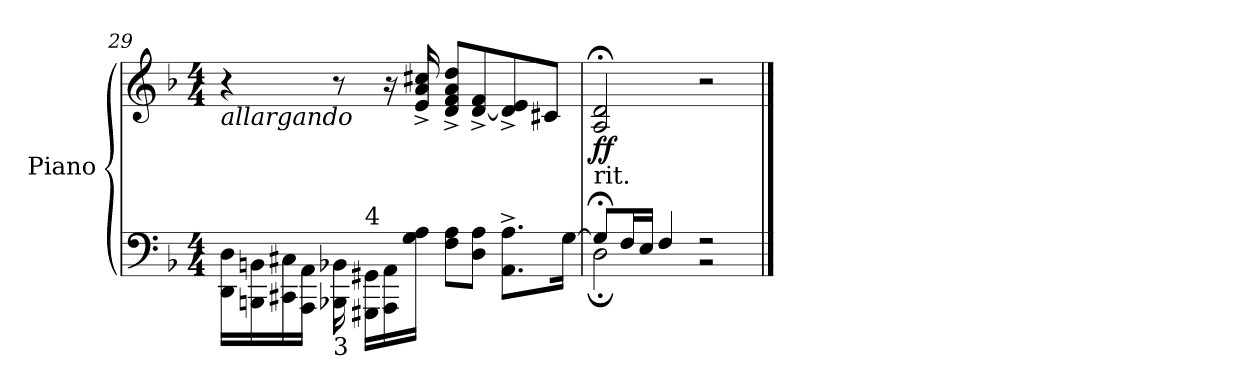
**kern	**kern	**dynam
*part1	*part1	*part1
*staff2	*staff1	*staff1/2
*I"Piano	*	*
*I'Pno.	*	*
!!LO:LB:g=z
*clefF4	*clefG2	*
*k[b-]	*k[b-]	*
*M4/4	*M4/4	*
=29	=29	=29
!	!LO:TX:b:i:t=allargando	!
16DD\ 16D\LL	4r	.
16BBBn\ 16BBn\	.	.
16CC#X\ 16C#X\	.	.
16AAA\ 16AA\JJ	.	.
!LO:TX:b:t=3	!	!
16BBB-X\ 16BB-X\	8r	.
!LO:TX:a:t=4	!	!
16GGG#X\ 16GG#X\LL	.	.
16AAA\ 16AA\	16r	.
16G\ 16A\JJ	16e/^ 16a/^ 16cc#X/^	.
8F\ 8A\L	8d/^ 8f/^ 8a/^ 8dd/^L	.
8D\ 8A\J	[8d/^ 8f/^	.
8.AA\^ 8.A\^L	8d/]^ 8e/^	.
.	8c#X/J	.
[16G\Jk	.	.
=30	=30	=30
*^	*	*
!	!	!LO:TX:b:t=rit.	!
!	!	!	!LO:DY:b
8G;</L]	2D;\	2A/;< 2d/;<	ff
16F/L	.	.	.
16E/JJ	.	.	.
4F/	.	.	.
2r	2r	2r	.
*v	*v	*	*
==	==	==
*-	*-	*-
